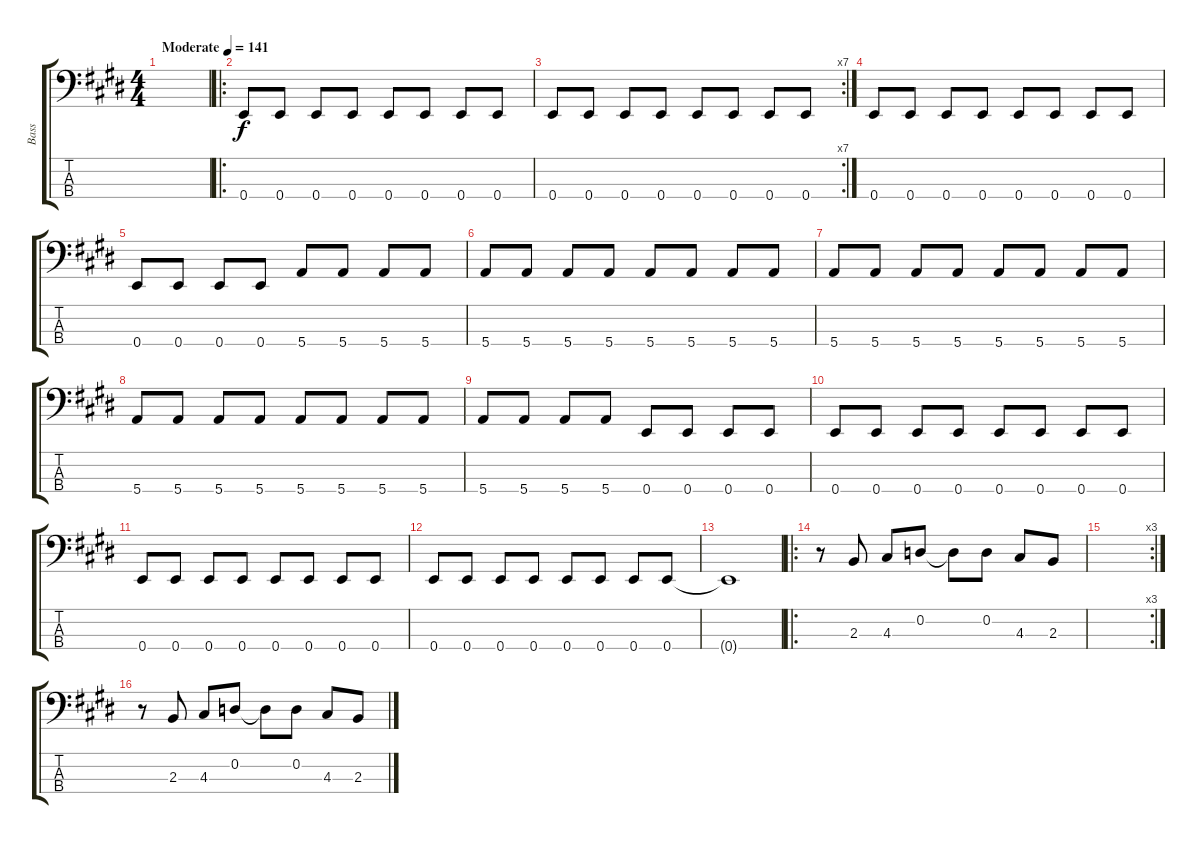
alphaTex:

\track ("Bass" "Bass") {instrument electricbassfinger}
\staff {score tabs}
\tuning (G2 D2 A1 E1) {hide}
\ts (4 4)
\tempo (141 "Moderate")
\clef f4
\ks e
|
\ro
0.4.8 0.4.8 0.4.8 0.4.8 0.4.8 0.4.8 0.4.8 0.4.8 |
\rc 7
0.4.8 0.4.8 0.4.8 0.4.8 0.4.8 0.4.8 0.4.8 0.4.8 |
0.4.8 0.4.8 0.4.8 0.4.8 0.4.8 0.4.8 0.4.8 0.4.8 |
0.4.8 0.4.8 0.4.8 0.4.8 5.4.8 5.4.8 5.4.8 5.4.8 |
5.4.8 5.4.8 5.4.8 5.4.8 5.4.8 5.4.8 5.4.8 5.4.8 |
5.4.8 5.4.8 5.4.8 5.4.8 5.4.8 5.4.8 5.4.8 5.4.8 |
5.4.8 5.4.8 5.4.8 5.4.8 5.4.8 5.4.8 5.4.8 5.4.8 |
5.4.8 5.4.8 5.4.8 5.4.8 0.4.8 0.4.8 0.4.8 0.4.8 |
0.4.8 0.4.8 0.4.8 0.4.8 0.4.8 0.4.8 0.4.8 0.4.8 |
0.4.8 0.4.8 0.4.8 0.4.8 0.4.8 0.4.8 0.4.8 0.4.8 |
0.4.8 0.4.8 0.4.8 0.4.8 0.4.8 0.4.8 0.4.8 0.4.8 |
0.4{t}.1 |
\ro
r.8 2.3.8 4.3.8 0.2.8 0.2{t}.8 0.2.8 4.3.8 2.3.8 |
\rc 3
|
r.8 2.3.8 4.3.8 0.2.8 0.2{t}.8 0.2.8 4.3.8 2.3.8
